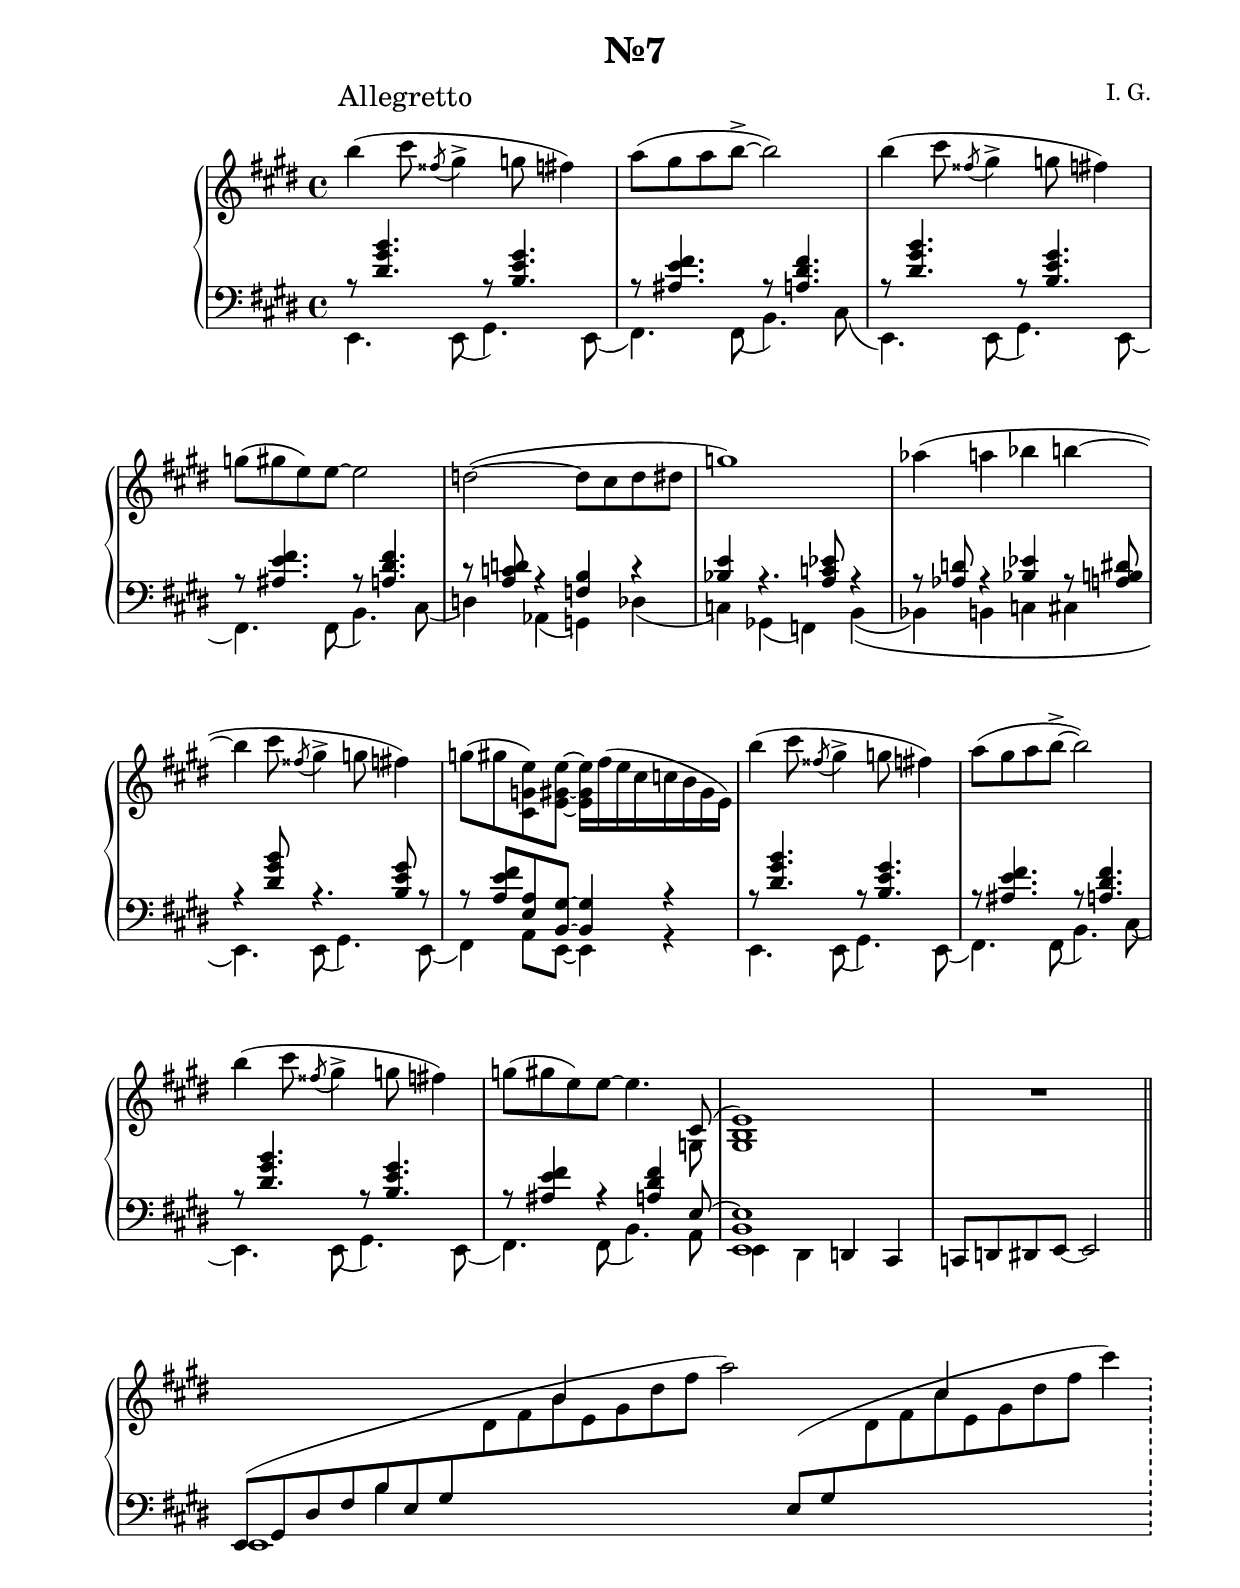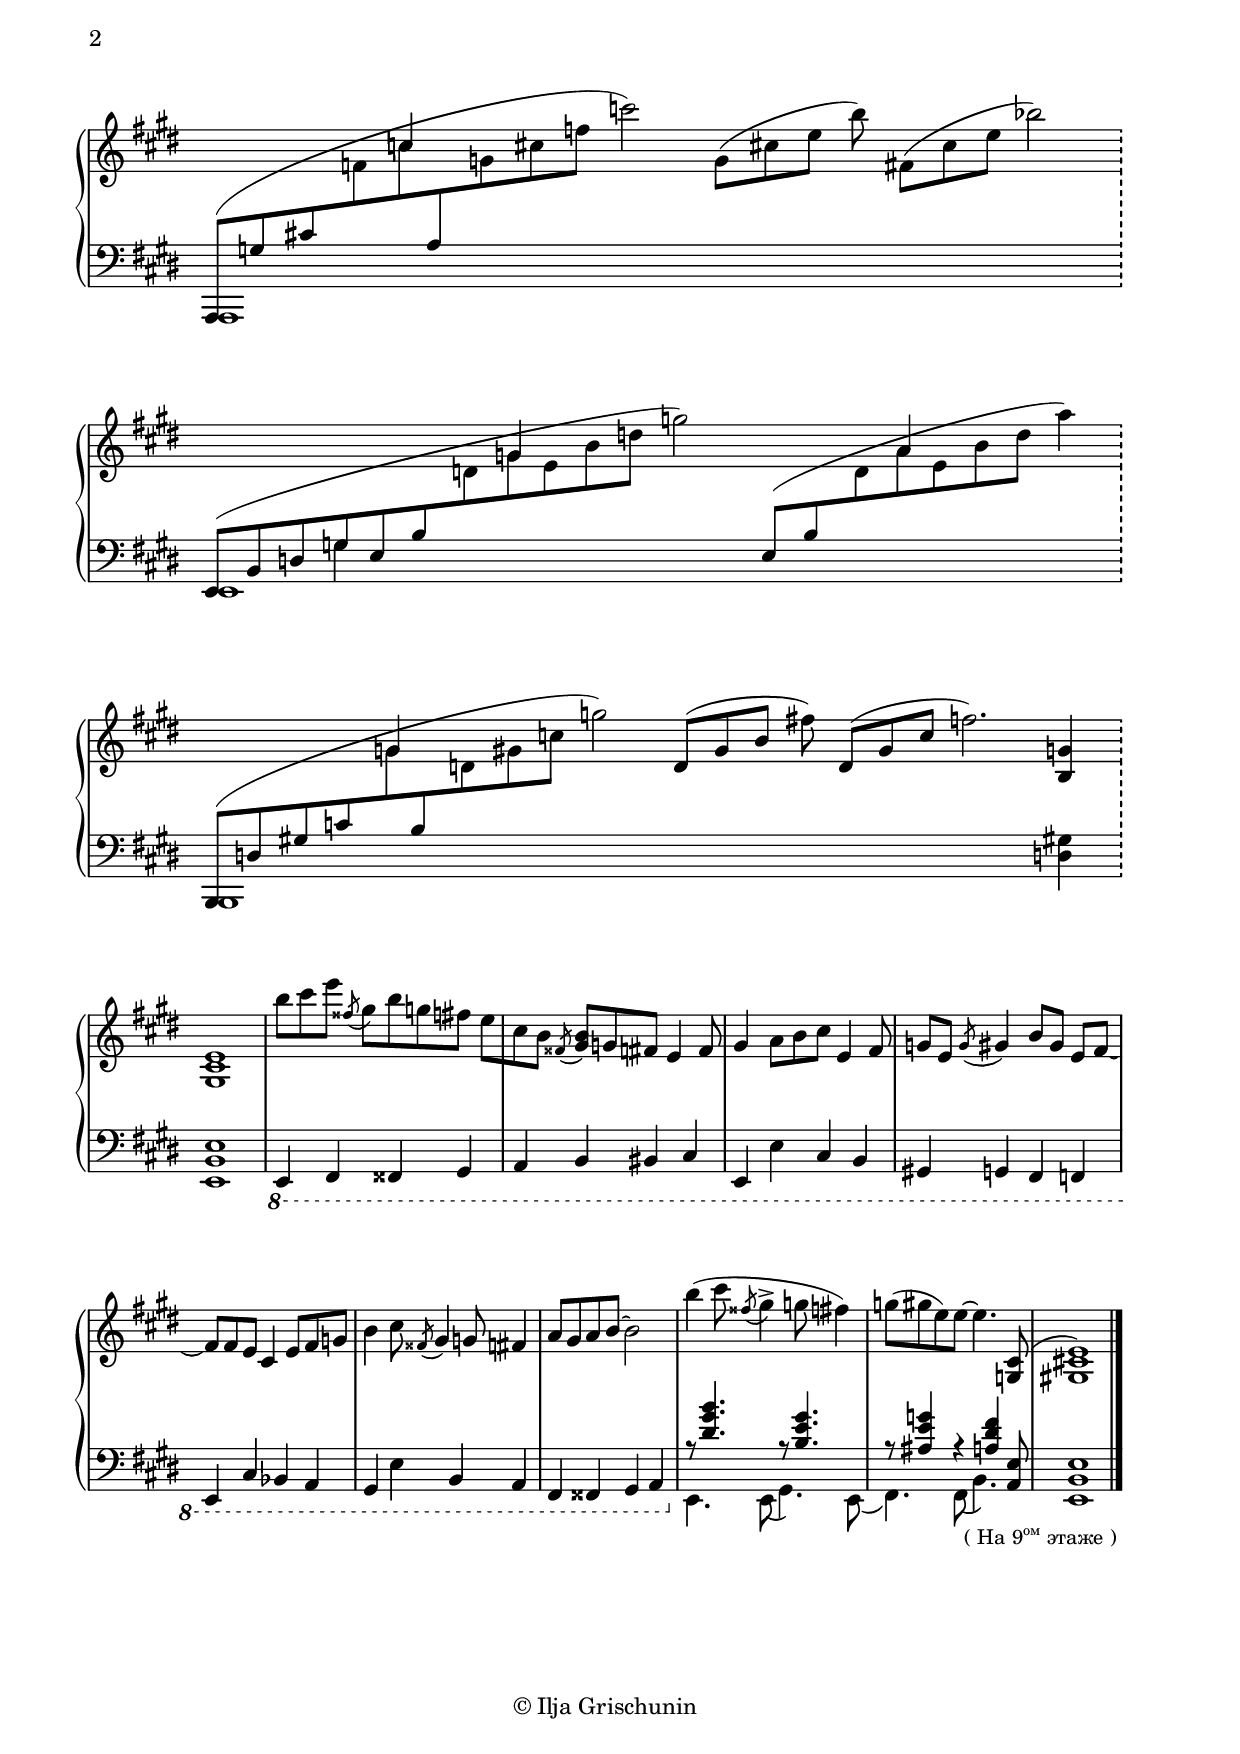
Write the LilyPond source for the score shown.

\version "2.18.0"

\language "deutsch"

\header {
  title = "№7"
  %meter = "Allegretto"
  composer = "I. G."
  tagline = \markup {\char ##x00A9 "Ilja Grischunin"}
}

\paper {
  #(set-paper-size "a4")
  top-system-spacing #'basic-distance = #20
  top-markup-spacing #'basic-distance = #10
  markup-system-spacing #'basic-distance = #24
  system-system-spacing #'basic-distance = #24
  last-bottom-spacing #'basic-distance = #25
  two-sided = ##t
  inner-margin = 20
  outer-margin = 15
}

\layout {
  \context {
    \PianoStaff
    \consists #Span_stem_engraver
  }
  \context{
    \Score
    \override StaffGrouper.staff-staff-spacing.basic-distance = #14
    \remove "Bar_number_engraver"
  }
}

\version "2.18.0"

\language "deutsch"

%%%%%%%%%%% RH %%%%%%%%%%%%
rechtsSieben = \relative e'' {
  \clef treble
  \key e \major
  \time 4/4
  \override Score.RehearsalMark.extra-offset = #'(4 . 2)
  \mark "Allegretto"
  h'4( cis8 \acciaccatura fisis, gis4-> g8 fis4) a8( gis a h->~ h2)
  h4( cis8 \acciaccatura fisis, gis4-> g8 fis4) g8( gis e) e~ e2
  d~( d8 cis d dis g1) as4( a b h~ h cis8 \acciaccatura fisis, gis4-> g8 fis4)
  \stemDown
  g8( gis <cis,, g' e'>) <e gis e'>~ q16[ fis'( e cis c h gis e)]
  \stemNeutral
  h''4( cis8 \acciaccatura fisis, gis4-> g8 fis4) a8( gis a h->~ h2)
  h4( cis8 \acciaccatura fisis, gis4-> g8 fis4) g8( gis e) e~ e4.
  << {cis,8( e1)}\\{g,8 <gis h>1}>> R \bar "||"\break
  \cadenzaOn
  \change Staff = LH
  e,8[( gis dis' fis h e, gis
  \change Staff = RH
  dis' fis h e, gis dis' fis] a2)
  \change Staff = LH
  e,,8[( gis
  \change Staff = RH
  dis' fis cis' e, gis dis' fis] cis'4)\bar "!"\break
  \change Staff = LH
  a,,,,8[( g'' cis!
  \change Staff = RH
  f c'
  \change Staff = LH
  a,
  \change Staff = RH
  g' cis f] c'2)
  g,8[( cis! e] h') fis,![( cis' e] b'2)\bar "!"\break
  \change Staff = LH
  e,,,,8[( h' d g! e h'
  \change Staff = RH
  d g! e h' d] g2)
  \change Staff = LH
  e,,8[( h'
  \change Staff = RH
  d a' e h' d] a'4)\bar "!"\break
  \change Staff = LH
  h,,,,8[( d'! gis c!
  \change Staff = RH
  g'!
  \change Staff = LH
  h,
  \change Staff = RH
  d! gis c] g'!2)
  d,8[( gis h] fis') d,[( gis c] f2.) <h,, g'!>4\bar "!"\break
  \cadenzaOff
  <gis cis e>1
  h''8[ cis e] \acciaccatura fisis, gis[ h g fis] e[ cis h]
  \acciaccatura fisis <gis h>[ g fis] e4 fis8 gis4 a8[ h cis] e,4 fis8
  g e \acciaccatura g gis4 h8[ gis] e[ fis~] fis[ fis e] cis4 e8[ fis g]
  h4 cis8 \acciaccatura fisis, gis4 g8 fis4 a8 gis a h~ h2
  h'4( cis8 \acciaccatura fisis, gis4-> g8 fis4) g8( gis e) e~ e4.
  <g,, cis>8^( <gis! cis! e>1)
  \bar "|."
  \override Score.RehearsalMark.self-alignment-X = #RIGHT
  \override Score.RehearsalMark.direction = #DOWN
  \override Score.RehearsalMark.extra-offset = #'(0 . -1)
  \mark \markup {\small{( На \concat { 9 \super ом } этаже )}}
}
%%%%%%%%%%% LH %%%%%%%%%%%%
voiceA = \relative e {
  r8 <dis' gis h>4. r8 <h e gis>4. r8 <ais e' fis>4. r8 <a dis fis>4.
  r8 <dis gis h>4. r8 <h e gis>4. r8 <ais e' fis>4. r8 <a dis fis>4.
  r8 <a c d> r4 <f h> r <b e> r4. <a c es>8 r4 r8 <as d> r4 <b es> r8 <a h dis>
  r4 <dis gis h>8 r4. <h e gis>8 r8 r <a e' fis> <e a> <h gis'>~ q4 r
  r8 <dis' gis h>4. r8 <h e gis>4. r8 <ais e' fis>4. r8 <a dis fis>4.
  r8 <dis gis h>4. r8 <h e gis>4. r8 <ais e' fis>4 r4 <a dis fis>4 e8~ <e h e,>1
  s1 s2
  \stemNeutral h'4 s4.
  \change Staff = RH
  \stemUp h'4 s8 s4 s2
  s2 cis4 s2 s8 s2 c4 s1 s2. s2 s4.
  \change Staff = LH
  \stemNeutral
  g,4 s
  \change Staff = RH
  \stemUp
  g'4 s2. s4. a4 s2
  s2 g4 s1 s s2
  \change Staff = LH
  \stemNeutral
  <d,! gis!>4 <e h e,>1
  s1*7
  \stemUp
  r8 <dis' gis h>4. r8 <h e gis>4. r8 <ais e' g>4 r4 <a dis fis>4 <a, e'>8 <e h' e>1
}
voiceB = \relative e, {
  e4. e8( gis4.) e8( fis4.) fis8( h4.) cis8(
  e,4.) e8( gis4.) e8( fis4.) fis8( h4.) cis8(
  d4) as( g) des'( c) ges( f) h(\( b) h c cis
  e,4.\) e8( gis4.) e8( fis4) a8 e~ e4 r
  e4. e8( gis4.) e8( fis4.) fis8( h4.) cis8(
  e,4.) e8( gis4.) e8( fis4.) fis8( h4.) a8
  e4 dis \stemUp d cis c8 d dis e~ e2
  \shiftOn e1 s s s2 s8
  \shiftOn a,1 s s
  \shiftOn e'1 s s
  \shiftOn h1 s s s s2
  \stemNeutral
  \ottava #-1
  \set Staff.ottavation = #"8"
  e,4 fis fisis gis a h his cis e, e' cis h gis! g fis f
  e cis' b a gis e' h a fis fisis gis a
  \ottava #0
  \stemDown
  e'4. e8( gis4.) e8( fis4.) fis8( h4.) s8 s1
}
linksSieben = {
  \clef bass
  \key e \major
  \time 4/4
  <<
    {
      \voiceA
    }
    \\
    {
      \voiceB
    }
  >>
}


\score {
  \new PianoStaff <<
    \new Staff = "RH" \rechtsSieben
    \new Staff = "LH" \linksSieben
  >>
}